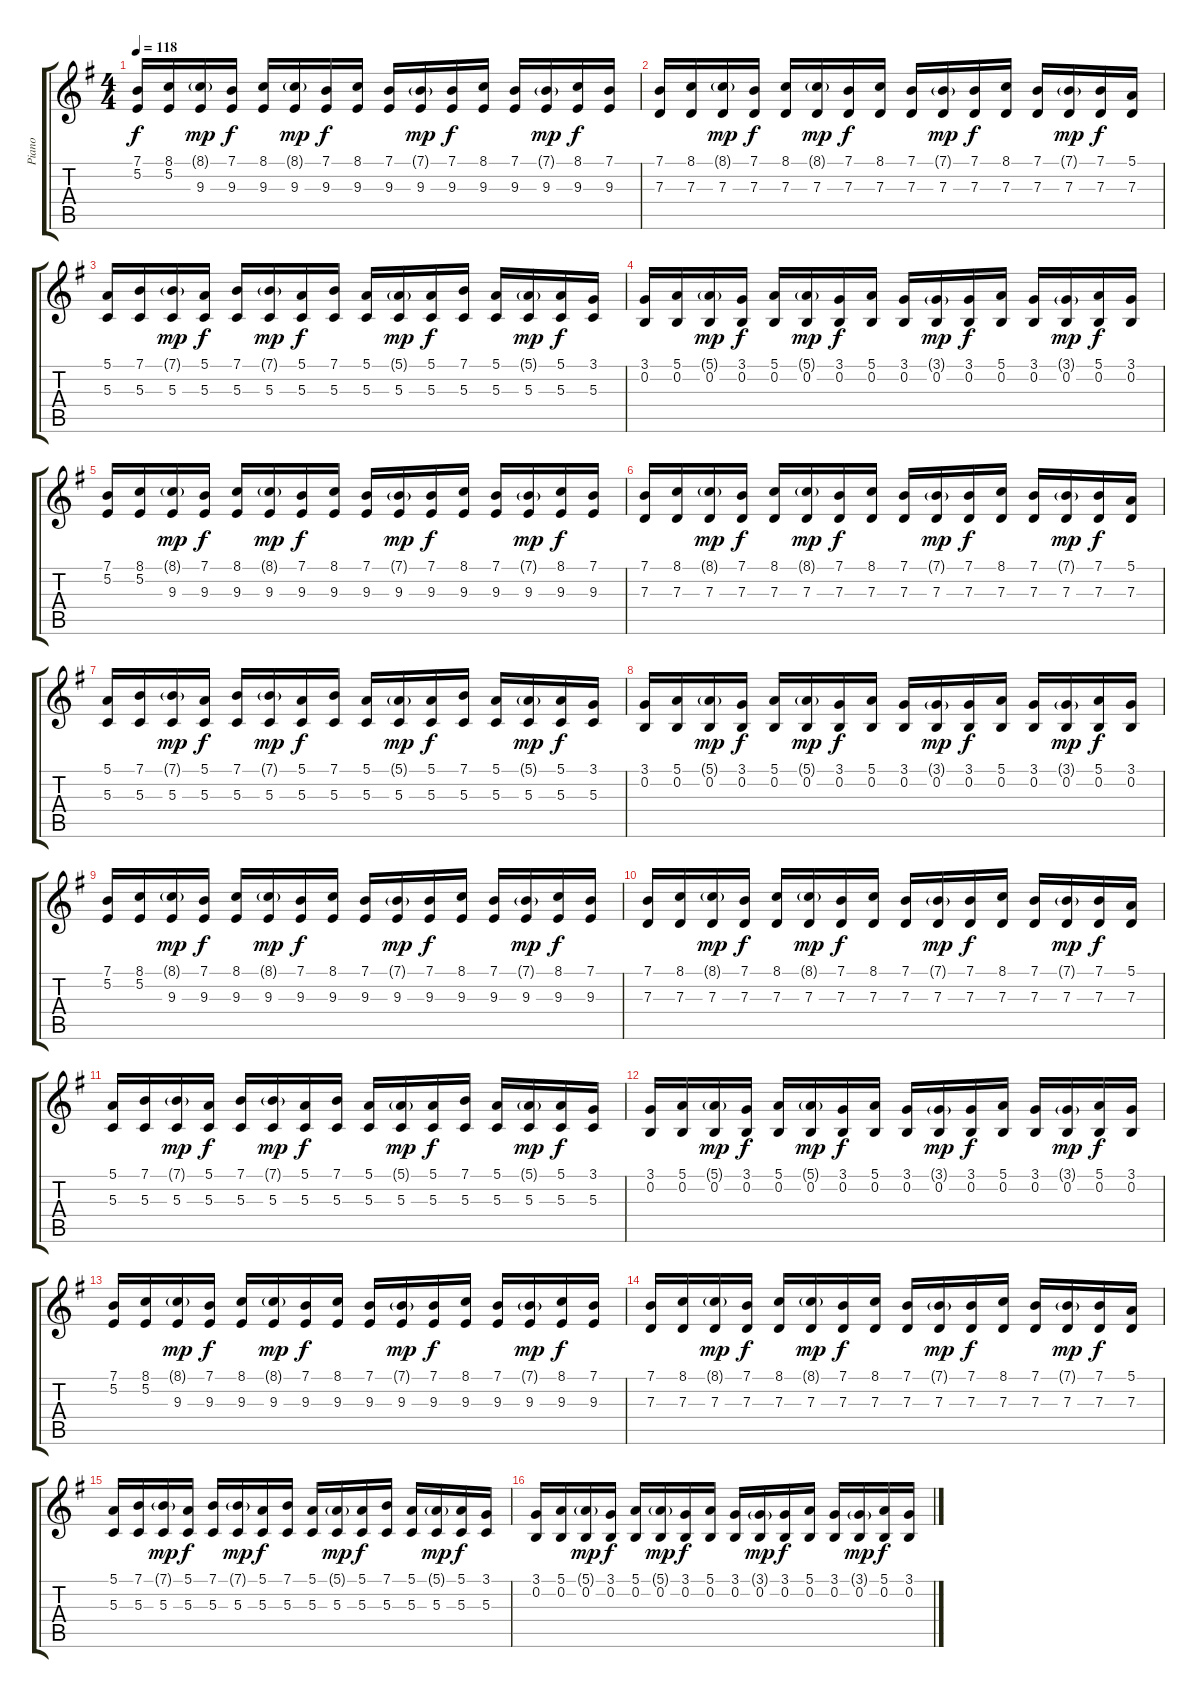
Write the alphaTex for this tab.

\track ("Piano" "Piano") {instrument brightacousticpiano}
\staff {score tabs}
\tuning (E4 B3 G3 D3 A2 E2) {hide}
\ts (4 4)
\tempo 118
\clef g2
\ks eminor
(7.1 5.2).16{dy f} (8.1 5.2).16 (8.1{g} 9.3).16{dy mp} (7.1 9.3).16{dy f} (8.1 9.3).16 (8.1{g} 9.3).16{dy mp} (7.1 9.3).16{dy f} (8.1 9.3).16 (7.1 9.3).16 (7.1{g} 9.3).16{dy mp} (7.1 9.3).16{dy f} (8.1 9.3).16 (7.1 9.3).16 (7.1{g} 9.3).16{dy mp} (8.1 9.3).16{dy f} (7.1 9.3).16 |
(7.1 7.3).16{volume 8} (8.1 7.3).16 (8.1{g} 7.3).16{dy mp} (7.1 7.3).16{dy f} (8.1 7.3).16 (8.1{g} 7.3).16{dy mp} (7.1 7.3).16{dy f} (8.1 7.3).16 (7.1 7.3).16 (7.1{g} 7.3).16{dy mp} (7.1 7.3).16{dy f} (8.1 7.3).16 (7.1 7.3).16 (7.1{g} 7.3).16{dy mp} (7.1 7.3).16{dy f} (5.1 7.3).16 |
(5.1 5.3).16 (7.1 5.3).16 (7.1{g} 5.3).16{dy mp} (5.1 5.3).16{dy f} (7.1 5.3).16 (7.1{g} 5.3).16{dy mp} (5.1 5.3).16{dy f} (7.1 5.3).16 (5.1 5.3).16 (5.1{g} 5.3).16{dy mp} (5.1 5.3).16{dy f} (7.1 5.3).16 (5.1 5.3).16 (5.1{g} 5.3).16{dy mp} (5.1 5.3).16{dy f} (3.1 5.3).16 |
(3.1 0.2).16 (5.1 0.2).16 (5.1{g} 0.2).16{dy mp} (3.1 0.2).16{dy f} (5.1 0.2).16 (5.1{g} 0.2).16{dy mp} (3.1 0.2).16{dy f} (5.1 0.2).16 (3.1 0.2).16 (3.1{g} 0.2).16{dy mp} (3.1 0.2).16{dy f} (5.1 0.2).16 (3.1 0.2).16 (3.1{g} 0.2).16{dy mp} (5.1 0.2).16{dy f} (3.1 0.2).16 |
(7.1 5.2).16 (8.1 5.2).16 (8.1{g} 9.3).16{dy mp} (7.1 9.3).16{dy f} (8.1 9.3).16 (8.1{g} 9.3).16{dy mp} (7.1 9.3).16{dy f} (8.1 9.3).16 (7.1 9.3).16 (7.1{g} 9.3).16{dy mp} (7.1 9.3).16{dy f} (8.1 9.3).16 (7.1 9.3).16 (7.1{g} 9.3).16{dy mp} (8.1 9.3).16{dy f} (7.1 9.3).16 |
(7.1 7.3).16 (8.1 7.3).16 (8.1{g} 7.3).16{dy mp} (7.1 7.3).16{dy f} (8.1 7.3).16 (8.1{g} 7.3).16{dy mp} (7.1 7.3).16{dy f} (8.1 7.3).16 (7.1 7.3).16 (7.1{g} 7.3).16{dy mp} (7.1 7.3).16{dy f} (8.1 7.3).16 (7.1 7.3).16 (7.1{g} 7.3).16{dy mp} (7.1 7.3).16{dy f} (5.1 7.3).16 |
(5.1 5.3).16 (7.1 5.3).16 (7.1{g} 5.3).16{dy mp} (5.1 5.3).16{dy f} (7.1 5.3).16 (7.1{g} 5.3).16{dy mp} (5.1 5.3).16{dy f} (7.1 5.3).16 (5.1 5.3).16 (5.1{g} 5.3).16{dy mp} (5.1 5.3).16{dy f} (7.1 5.3).16 (5.1 5.3).16 (5.1{g} 5.3).16{dy mp} (5.1 5.3).16{dy f} (3.1 5.3).16 |
(3.1 0.2).16 (5.1 0.2).16 (5.1{g} 0.2).16{dy mp} (3.1 0.2).16{dy f} (5.1 0.2).16 (5.1{g} 0.2).16{dy mp} (3.1 0.2).16{dy f} (5.1 0.2).16 (3.1 0.2).16 (3.1{g} 0.2).16{dy mp} (3.1 0.2).16{dy f} (5.1 0.2).16 (3.1 0.2).16 (3.1{g} 0.2).16{dy mp} (5.1 0.2).16{dy f} (3.1 0.2).16 |
(7.1 5.2).16{volume 6} (8.1 5.2).16 (8.1{g} 9.3).16{dy mp} (7.1 9.3).16{dy f} (8.1 9.3).16 (8.1{g} 9.3).16{dy mp} (7.1 9.3).16{dy f} (8.1 9.3).16 (7.1 9.3).16 (7.1{g} 9.3).16{dy mp} (7.1 9.3).16{dy f} (8.1 9.3).16 (7.1 9.3).16 (7.1{g} 9.3).16{dy mp} (8.1 9.3).16{dy f} (7.1 9.3).16 |
(7.1 7.3).16 (8.1 7.3).16 (8.1{g} 7.3).16{dy mp} (7.1 7.3).16{dy f} (8.1 7.3).16 (8.1{g} 7.3).16{dy mp} (7.1 7.3).16{dy f} (8.1 7.3).16 (7.1 7.3).16 (7.1{g} 7.3).16{dy mp} (7.1 7.3).16{dy f} (8.1 7.3).16 (7.1 7.3).16 (7.1{g} 7.3).16{dy mp} (7.1 7.3).16{dy f} (5.1 7.3).16 |
(5.1 5.3).16 (7.1 5.3).16 (7.1{g} 5.3).16{dy mp} (5.1 5.3).16{dy f} (7.1 5.3).16 (7.1{g} 5.3).16{dy mp} (5.1 5.3).16{dy f} (7.1 5.3).16 (5.1 5.3).16 (5.1{g} 5.3).16{dy mp} (5.1 5.3).16{dy f} (7.1 5.3).16 (5.1 5.3).16 (5.1{g} 5.3).16{dy mp} (5.1 5.3).16{dy f} (3.1 5.3).16 |
(3.1 0.2).16 (5.1 0.2).16 (5.1{g} 0.2).16{dy mp} (3.1 0.2).16{dy f} (5.1 0.2).16 (5.1{g} 0.2).16{dy mp} (3.1 0.2).16{dy f} (5.1 0.2).16 (3.1 0.2).16 (3.1{g} 0.2).16{dy mp} (3.1 0.2).16{dy f} (5.1 0.2).16 (3.1 0.2).16 (3.1{g} 0.2).16{dy mp} (5.1 0.2).16{dy f} (3.1 0.2).16 |
(7.1 5.2).16{volume 0} (8.1 5.2).16 (8.1{g} 9.3).16{dy mp} (7.1 9.3).16{dy f} (8.1 9.3).16 (8.1{g} 9.3).16{dy mp} (7.1 9.3).16{dy f} (8.1 9.3).16 (7.1 9.3).16 (7.1{g} 9.3).16{dy mp} (7.1 9.3).16{dy f} (8.1 9.3).16 (7.1 9.3).16 (7.1{g} 9.3).16{dy mp} (8.1 9.3).16{dy f} (7.1 9.3).16 |
(7.1 7.3).16 (8.1 7.3).16 (8.1{g} 7.3).16{dy mp} (7.1 7.3).16{dy f} (8.1 7.3).16 (8.1{g} 7.3).16{dy mp} (7.1 7.3).16{dy f} (8.1 7.3).16 (7.1 7.3).16 (7.1{g} 7.3).16{dy mp} (7.1 7.3).16{dy f} (8.1 7.3).16 (7.1 7.3).16 (7.1{g} 7.3).16{dy mp} (7.1 7.3).16{dy f} (5.1 7.3).16 |
(5.1 5.3).16 (7.1 5.3).16 (7.1{g} 5.3).16{dy mp} (5.1 5.3).16{dy f} (7.1 5.3).16 (7.1{g} 5.3).16{dy mp} (5.1 5.3).16{dy f} (7.1 5.3).16 (5.1 5.3).16 (5.1{g} 5.3).16{dy mp} (5.1 5.3).16{dy f} (7.1 5.3).16 (5.1 5.3).16 (5.1{g} 5.3).16{dy mp} (5.1 5.3).16{dy f} (3.1 5.3).16 |
(3.1 0.2).16 (5.1 0.2).16 (5.1{g} 0.2).16{dy mp} (3.1 0.2).16{dy f} (5.1 0.2).16 (5.1{g} 0.2).16{dy mp} (3.1 0.2).16{dy f} (5.1 0.2).16 (3.1 0.2).16 (3.1{g} 0.2).16{dy mp} (3.1 0.2).16{dy f} (5.1 0.2).16 (3.1 0.2).16 (3.1{g} 0.2).16{dy mp} (5.1 0.2).16{dy f} (3.1 0.2).16
